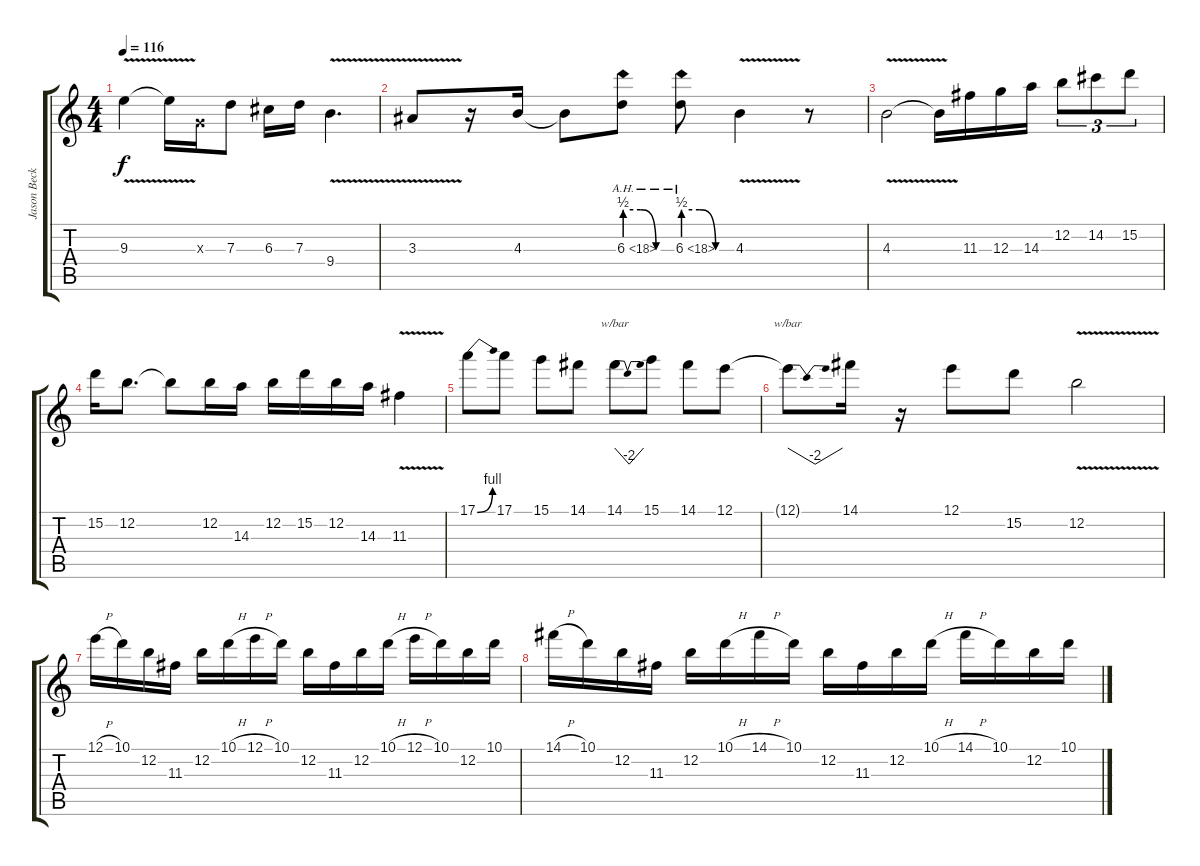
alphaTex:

\track ("Jason Becker" "Jason Beck") {instrument overdrivenguitar}
\staff {score tabs}
\tuning (E4 B3 G3 D3 A2 E2) {hide}
\ts (4 4)
\tempo 116
\clef g2
\ks c
9.3{v}.4{dy f} 9.3{t}.16 0.3{x}.16 7.3.8 6.3.16 7.3.16 9.4{v}.4{d} |
3.3{v}.8 r.16 4.3.16 4.3{t}.8 6.3{be (custom 0 2 20 2 40 0 60 0) ah 12}.8 6.3{be (custom 0 2 20 2 40 0 60 0) ah 12}.8 4.3{v}.4 r.8 |
4.3{v}.2 4.3{t}.16 11.3.16 12.3.16 14.3.16 12.2.8{tu (3 2)} 14.2.8{tu (3 2)} 15.2.8{tu (3 2)} |
15.2.16 12.2.8{d} 12.2{t}.8 12.2.16 14.3.16 12.2.16 15.2.16 12.2.16 14.3.16 11.3{v}.4 |
17.1{be (bend 0 0 60 4)}.8 17.1.8 15.1.8 14.1.8 14.1.8{tbe (dip default 0 0 30 -8 60 0)} 15.1.8 14.1.8 12.1.8 |
12.1{t}.8{tbe (dip default 0 0 30 -8 60 0)} 14.1.16 r.16 12.1.8 15.2.8 12.2{v}.2 |
12.1{h}.16 10.1.16 12.2.16 11.3.16 12.2.16 10.1{h}.16 12.1{h}.16 10.1.16 12.2.16 11.3.16 12.2.16 10.1{h}.16 12.1{h}.16 10.1.16 12.2.16 10.1.16 |
14.1{h}.16 10.1.16 12.2.16 11.3.16 12.2.16 10.1{h}.16 14.1{h}.16 10.1.16 12.2.16 11.3.16 12.2.16 10.1{h}.16 14.1{h}.16 10.1.16 12.2.16 10.1.16
